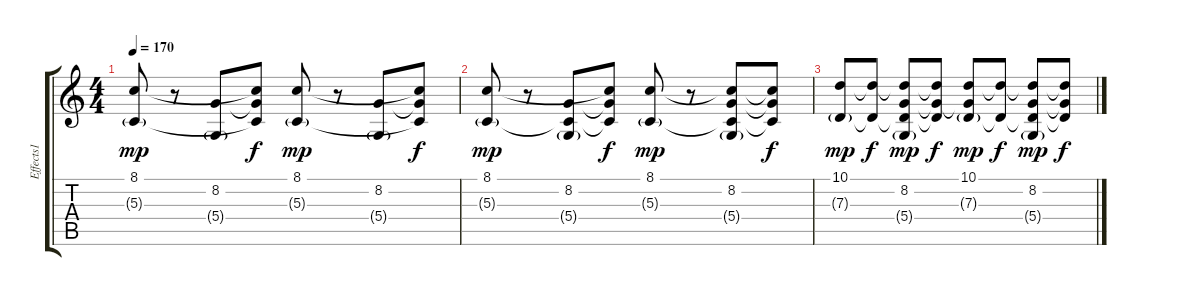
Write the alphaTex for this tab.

\track ("Effects1" "Effects1") {instrument electricpiano2}
\staff {score tabs}
\tuning (E4 B3 G3 D3 A2 E2) {hide}
\ts (4 4)
\tempo 170
\clef g2
\ks c
(8.1 5.3{g}).8{dy mp volume 2} r.8 (8.2 5.4{g}).8 (8.1{t} 8.2{t} 5.3{t}).8{dy f} (8.1 5.3{g}).8{dy mp} r.8 (8.2 5.4{g}).8 (8.1{t} 8.2{t} 5.3{t}).8{dy f} |
(8.1 5.3{g}).8{dy mp volume 1} r.8 (8.2 5.3{t} 5.4{g}).8 (8.1{t} 8.2{t} 5.3{t}).8{dy f} (8.1 5.3{g}).8{dy mp} r.8 (8.1{t} 8.2 5.3{t} 5.4{g}).8 (8.1{t} 8.2{t} 5.3{t}).8{dy f} |
(10.1 7.3{g}).8{dy mp} (10.1{t} 7.3{t}).8{dy f} (10.1{t} 8.2 7.3{t} 5.4{g}).8{dy mp} (10.1{t} 8.2{t} 7.3{t}).8{dy f} (10.1 8.2{t} 7.3{g}).8{dy mp} (10.1{t} 7.3{t}).8{dy f} (10.1{t} 8.2 7.3{t} 5.4{g}).8{dy mp} (10.1{t} 8.2{t} 7.3{t}).8{dy f}
